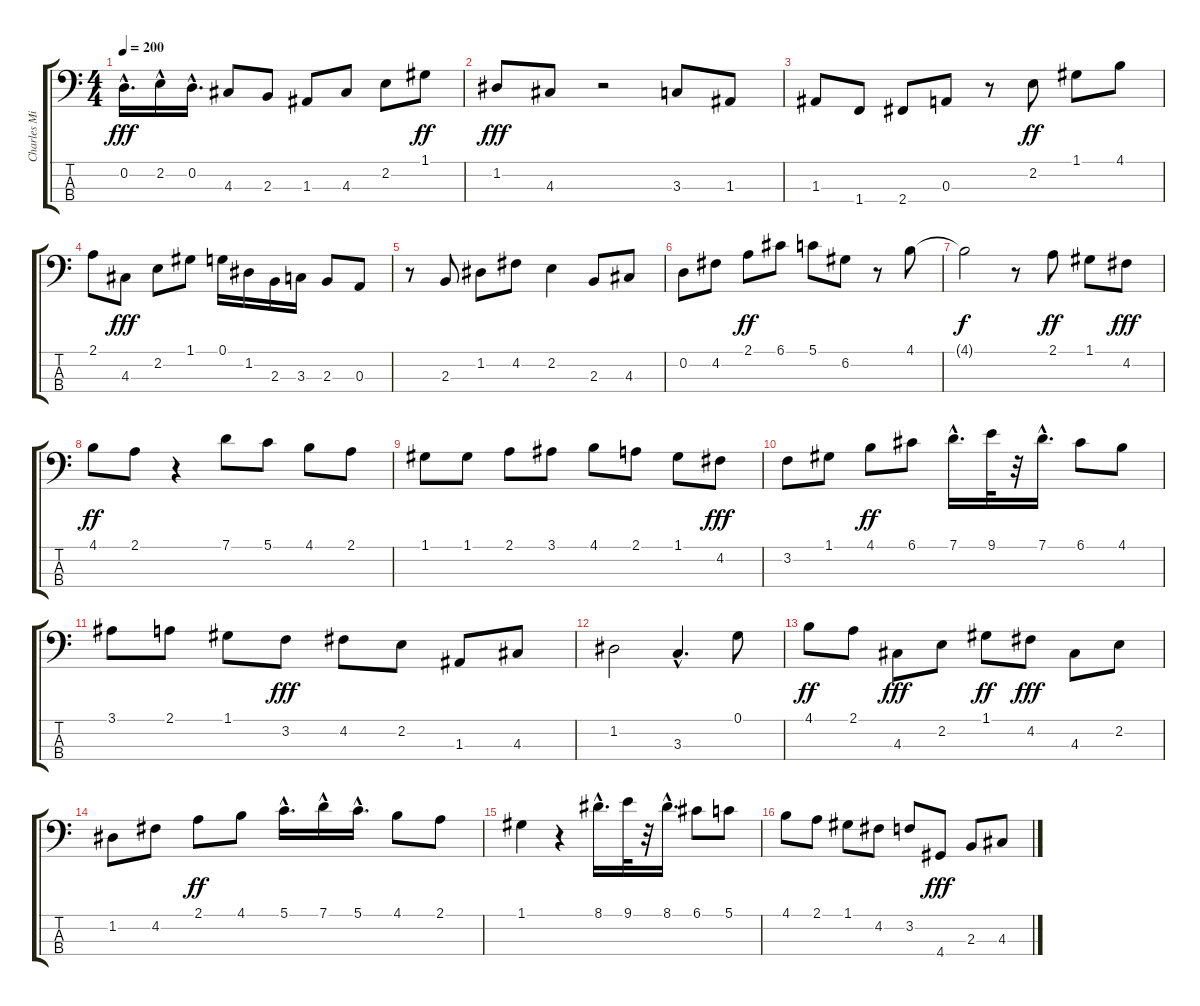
\track ("Charles Mingus" "Charles Mi") {instrument acousticbass}
\staff {score tabs}
\tuning (G2 D2 A1 E1) {hide}
\ts (4 4)
\tempo 200
\clef f4
\ks c
0.2{hac}.16{d dy fff} 2.2{hac}.16 0.2{hac}.16{d} 4.3.8 2.3.8 1.3.8 4.3.8 2.2.8 1.1.8{dy ff} |
1.2.8{dy fff} 4.3.8 r.2 3.3.8 1.3.8 |
1.3.8 1.4.8 2.4.8 0.3.8 r.8 2.2.8{dy ff} 1.1.8 4.1.8 |
2.1.8 4.3.8{dy fff} 2.2.8 1.1.8 0.1.16 1.2.16 2.3.16 3.3.16 2.3.8 0.3.8 |
r.8 2.3.8 1.2.8 4.2.8 2.2.4 2.3.8 4.3.8 |
0.2.8 4.2.8 2.1.8{dy ff} 6.1.8 5.1.8 6.2.8 r.8 4.1.8 |
4.1{t}.2{dy f} r.8 2.1.8{dy ff} 1.1.8 4.2.8{dy fff} |
4.1.8{dy ff} 2.1.8 r.4 7.1.8 5.1.8 4.1.8 2.1.8 |
1.1.8 1.1.8 2.1.8 3.1.8 4.1.8 2.1.8 1.1.8 4.2.8{dy fff} |
3.2.8 1.1.8 4.1.8{dy ff} 6.1.8 7.1{hac}.16{d} 9.1.32 r.32 7.1{hac}.16{d} 6.1.8 4.1.8 |
3.1.8 2.1.8 1.1.8 3.2.8{dy fff} 4.2.8 2.2.8 1.3.8 4.3.8 |
1.2.2 3.3{hac}.4{d} 0.1.8 |
4.1.8{dy ff} 2.1.8 4.3.8{dy fff} 2.2.8 1.1.8{dy ff} 4.2.8{dy fff} 4.3.8 2.2.8 |
1.2.8 4.2.8 2.1.8{dy ff} 4.1.8 5.1{hac}.16{d} 7.1{hac}.16 5.1{hac}.16{d} 4.1.8 2.1.8 |
1.1.4 r.4 8.1{hac}.16{d} 9.1.32 r.32 8.1{hac}.16{d} 6.1.8 5.1.8 |
4.1.8 2.1.8 1.1.8 4.2.8 3.2.8 4.4.8{dy fff} 2.3.8 4.3.8
